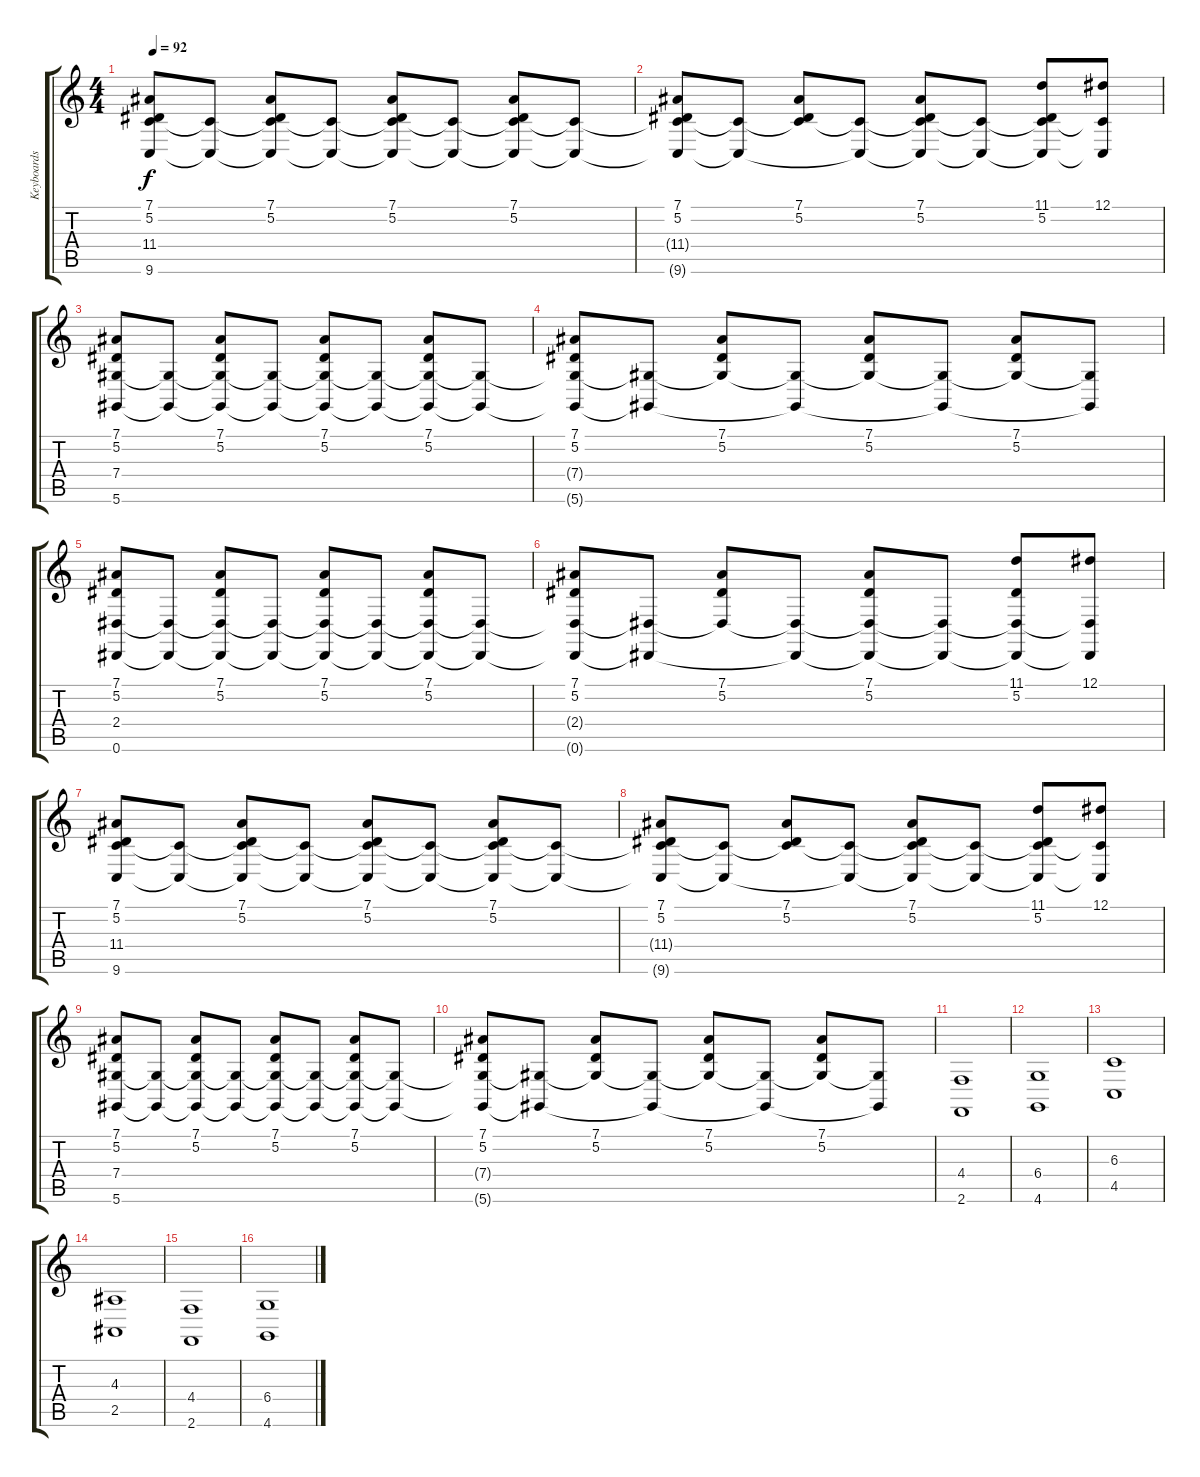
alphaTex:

\track ("Keyboards" "Keyboards") {instrument synthstrings1}
\staff {score tabs}
\tuning (Eb4 Bb3 Gb3 Db3 Ab2 Eb2) {hide}
\ts (4 4)
\tempo 92
\clef g2
\ks c
(7.1 5.2 11.4 9.6).8{dy f} (11.4{t} 9.6{t}).8 (7.1 5.2 11.4{t} 9.6{t}).8 (11.4{t} 9.6{t}).8 (7.1 5.2 11.4{t} 9.6{t}).8 (11.4{t} 9.6{t}).8 (7.1 5.2 11.4{t} 9.6{t}).8 (11.4{t} 9.6{t}).8 |
(7.1 5.2 11.4{t} 9.6{t}).8 (11.4{t} 9.6{t}).8 (7.1 5.2 11.4{t}).8 (11.4{t} 9.6{t}).8 (7.1 5.2 11.4{t} 9.6{t}).8 (11.4{t} 9.6{t}).8 (11.1 5.2 11.4{t} 9.6{t}).8 (12.1 11.4{t} 9.6{t}).8 |
(7.1 5.2 7.4 5.6).8 (7.4{t} 5.6{t}).8 (7.1 5.2 7.4{t} 5.6{t}).8 (7.4{t} 5.6{t}).8 (7.1 5.2 7.4{t} 5.6{t}).8 (7.4{t} 5.6{t}).8 (7.1 5.2 7.4{t} 5.6{t}).8 (7.4{t} 5.6{t}).8 |
(7.1 5.2 7.4{t} 5.6{t}).8 (7.4{t} 5.6{t}).8 (7.1 5.2 7.4{t}).8 (7.4{t} 5.6{t}).8 (7.1 5.2 7.4{t}).8 (7.4{t} 5.6{t}).8 (7.1 5.2 7.4{t}).8 (7.4{t} 5.6{t}).8 |
(7.1 5.2 2.4 0.6).8 (2.4{t} 0.6{t}).8 (7.1 5.2 2.4{t} 0.6{t}).8 (2.4{t} 0.6{t}).8 (7.1 5.2 2.4{t} 0.6{t}).8 (2.4{t} 0.6{t}).8 (7.1 5.2 2.4{t} 0.6{t}).8 (2.4{t} 0.6{t}).8 |
(7.1 5.2 2.4{t} 0.6{t}).8 (2.4{t} 0.6{t}).8 (7.1 5.2 2.4{t}).8 (2.4{t} 0.6{t}).8 (7.1 5.2 2.4{t} 0.6{t}).8 (2.4{t} 0.6{t}).8 (11.1 5.2 2.4{t} 0.6{t}).8 (12.1 2.4{t} 0.6{t}).8 |
(7.1 5.2 11.4 9.6).8 (11.4{t} 9.6{t}).8 (7.1 5.2 11.4{t} 9.6{t}).8 (11.4{t} 9.6{t}).8 (7.1 5.2 11.4{t} 9.6{t}).8 (11.4{t} 9.6{t}).8 (7.1 5.2 11.4{t} 9.6{t}).8 (11.4{t} 9.6{t}).8 |
(7.1 5.2 11.4{t} 9.6{t}).8 (11.4{t} 9.6{t}).8 (7.1 5.2 11.4{t}).8 (11.4{t} 9.6{t}).8 (7.1 5.2 11.4{t} 9.6{t}).8 (11.4{t} 9.6{t}).8 (11.1 5.2 11.4{t} 9.6{t}).8 (12.1 11.4{t} 9.6{t}).8 |
(7.1 5.2 7.4 5.6).8 (7.4{t} 5.6{t}).8 (7.1 5.2 7.4{t} 5.6{t}).8 (7.4{t} 5.6{t}).8 (7.1 5.2 7.4{t} 5.6{t}).8 (7.4{t} 5.6{t}).8 (7.1 5.2 7.4{t} 5.6{t}).8 (7.4{t} 5.6{t}).8 |
(7.1 5.2 7.4{t} 5.6{t}).8 (7.4{t} 5.6{t}).8 (7.1 5.2 7.4{t}).8 (7.4{t} 5.6{t}).8 (7.1 5.2 7.4{t}).8 (7.4{t} 5.6{t}).8 (7.1 5.2 7.4{t}).8 (7.4{t} 5.6{t}).8 |
(4.4 2.6).1 |
(6.4 4.6).1 |
(6.3 4.5).1 |
(4.3 2.5).1 |
(4.4 2.6).1 |
(6.4 4.6).1
